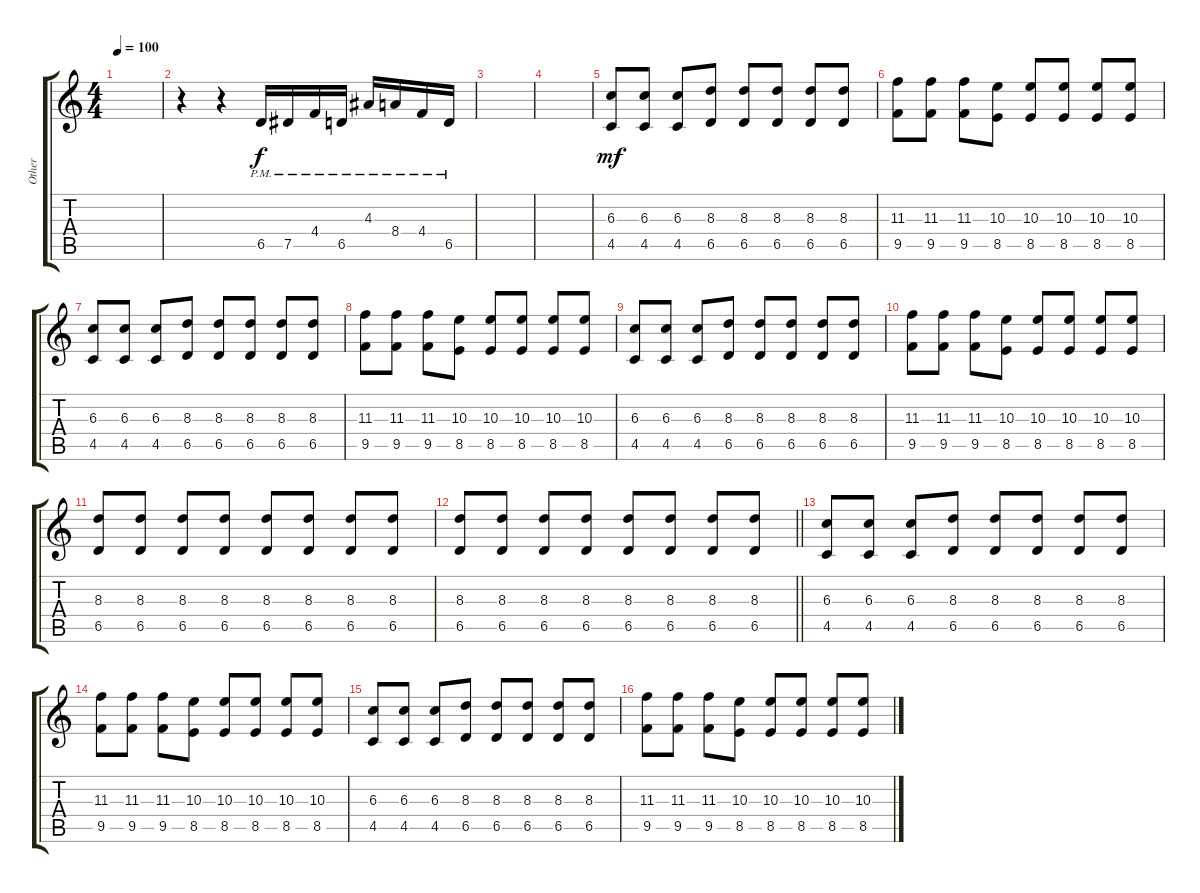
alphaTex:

\track ("Other" "Other") {instrument distortionguitar}
\staff {score tabs}
\tuning (Eb4 Bb3 Gb3 Db3 Ab2 Eb2) {hide}
\ts (4 4)
\tempo 100
\clef g2
\ks c
|
r.4 r.4 6.5{pm}.16 7.5{pm}.16 4.4{pm}.16 6.5{pm}.16 4.3{pm}.16 8.4{pm}.16 4.4{pm}.16 6.5{pm}.16 |
|
|
(6.3 4.5).8{dy mf instrument distortionguitar} (6.3 4.5).8 (6.3 4.5).8 (8.3 6.5).8 (8.3 6.5).8 (8.3 6.5).8 (8.3 6.5).8 (8.3 6.5).8 |
(11.3 9.5).8 (11.3 9.5).8 (11.3 9.5).8 (10.3 8.5).8 (10.3 8.5).8 (10.3 8.5).8 (10.3 8.5).8 (10.3 8.5).8 |
(6.3 4.5).8 (6.3 4.5).8 (6.3 4.5).8 (8.3 6.5).8 (8.3 6.5).8 (8.3 6.5).8 (8.3 6.5).8 (8.3 6.5).8 |
(11.3 9.5).8 (11.3 9.5).8 (11.3 9.5).8 (10.3 8.5).8 (10.3 8.5).8 (10.3 8.5).8 (10.3 8.5).8 (10.3 8.5).8 |
(6.3 4.5).8 (6.3 4.5).8 (6.3 4.5).8 (8.3 6.5).8 (8.3 6.5).8 (8.3 6.5).8 (8.3 6.5).8 (8.3 6.5).8 |
(11.3 9.5).8 (11.3 9.5).8 (11.3 9.5).8 (10.3 8.5).8 (10.3 8.5).8 (10.3 8.5).8 (10.3 8.5).8 (10.3 8.5).8 |
(8.3 6.5).8 (8.3 6.5).8 (8.3 6.5).8 (8.3 6.5).8 (8.3 6.5).8 (8.3 6.5).8 (8.3 6.5).8 (8.3 6.5).8 |
\barLineRight lightlight
(8.3 6.5).8 (8.3 6.5).8 (8.3 6.5).8 (8.3 6.5).8 (8.3 6.5).8 (8.3 6.5).8 (8.3 6.5).8 (8.3 6.5).8 |
(6.3 4.5).8{instrument distortionguitar} (6.3 4.5).8 (6.3 4.5).8 (8.3 6.5).8 (8.3 6.5).8 (8.3 6.5).8 (8.3 6.5).8 (8.3 6.5).8 |
(11.3 9.5).8 (11.3 9.5).8 (11.3 9.5).8 (10.3 8.5).8 (10.3 8.5).8 (10.3 8.5).8 (10.3 8.5).8 (10.3 8.5).8 |
(6.3 4.5).8 (6.3 4.5).8 (6.3 4.5).8 (8.3 6.5).8 (8.3 6.5).8 (8.3 6.5).8 (8.3 6.5).8 (8.3 6.5).8 |
(11.3 9.5).8 (11.3 9.5).8 (11.3 9.5).8 (10.3 8.5).8 (10.3 8.5).8 (10.3 8.5).8 (10.3 8.5).8 (10.3 8.5).8
